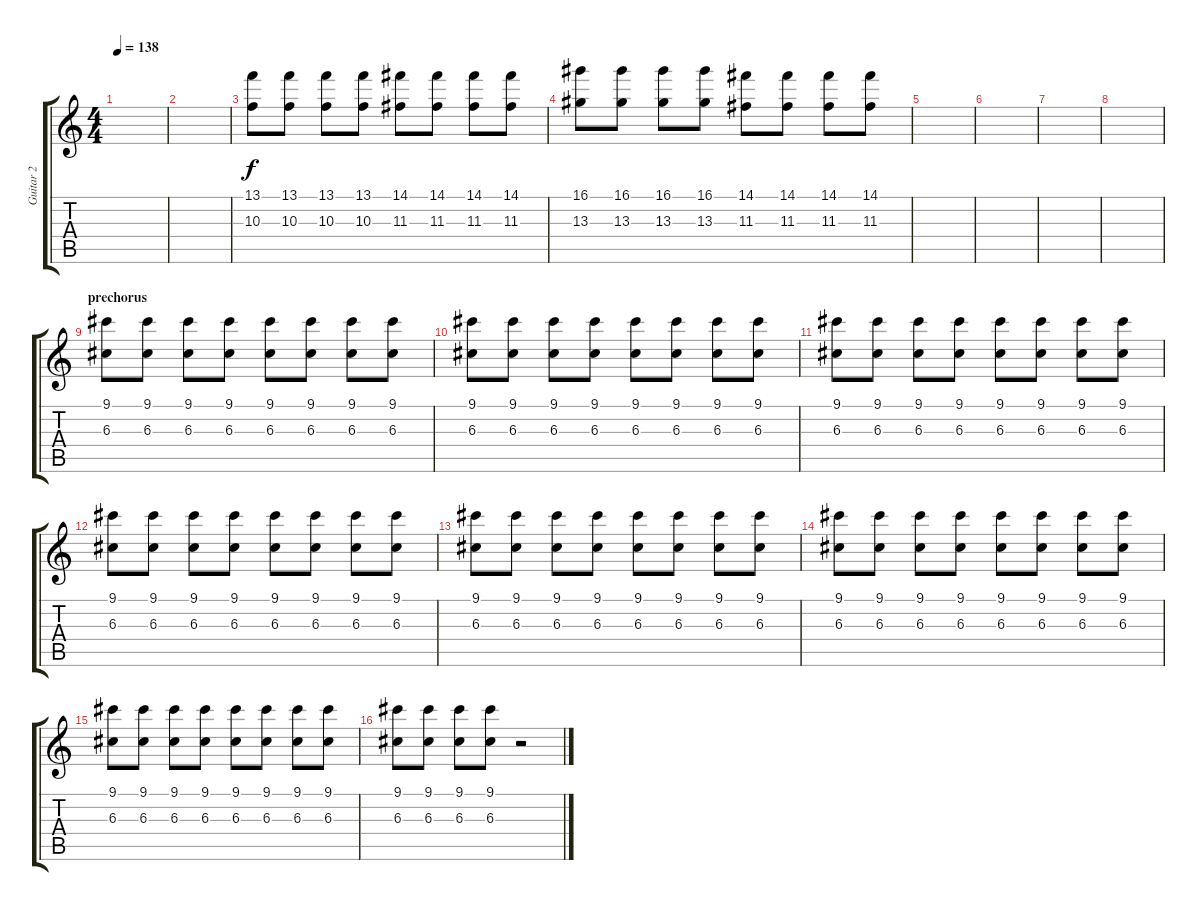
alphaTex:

\track ("Guitar 2" "Guitar 2") {instrument overdrivenguitar}
\staff {score tabs}
\tuning (E4 B3 G3 D3 A2 E2) {hide}
\ts (4 4)
\tempo 138
\clef g2
\ks c
|
|
(13.1 10.3).8 (13.1 10.3).8 (13.1 10.3).8 (13.1 10.3).8 (14.1 11.3).8 (14.1 11.3).8 (14.1 11.3).8 (14.1 11.3).8 |
(16.1 13.3).8 (16.1 13.3).8 (16.1 13.3).8 (16.1 13.3).8 (14.1 11.3).8 (14.1 11.3).8 (14.1 11.3).8 (14.1 11.3).8 |
|
|
|
|
\section ("" "prechorus")
(9.1 6.3).8 (9.1 6.3).8 (9.1 6.3).8 (9.1 6.3).8 (9.1 6.3).8 (9.1 6.3).8 (9.1 6.3).8 (9.1 6.3).8 |
(9.1 6.3).8 (9.1 6.3).8 (9.1 6.3).8 (9.1 6.3).8 (9.1 6.3).8 (9.1 6.3).8 (9.1 6.3).8 (9.1 6.3).8 |
(9.1 6.3).8 (9.1 6.3).8 (9.1 6.3).8 (9.1 6.3).8 (9.1 6.3).8 (9.1 6.3).8 (9.1 6.3).8 (9.1 6.3).8 |
(9.1 6.3).8 (9.1 6.3).8 (9.1 6.3).8 (9.1 6.3).8 (9.1 6.3).8 (9.1 6.3).8 (9.1 6.3).8 (9.1 6.3).8 |
(9.1 6.3).8 (9.1 6.3).8 (9.1 6.3).8 (9.1 6.3).8 (9.1 6.3).8 (9.1 6.3).8 (9.1 6.3).8 (9.1 6.3).8 |
(9.1 6.3).8 (9.1 6.3).8 (9.1 6.3).8 (9.1 6.3).8 (9.1 6.3).8 (9.1 6.3).8 (9.1 6.3).8 (9.1 6.3).8 |
(9.1 6.3).8 (9.1 6.3).8 (9.1 6.3).8 (9.1 6.3).8 (9.1 6.3).8 (9.1 6.3).8 (9.1 6.3).8 (9.1 6.3).8 |
(9.1 6.3).8 (9.1 6.3).8 (9.1 6.3).8 (9.1 6.3).8 r.2
